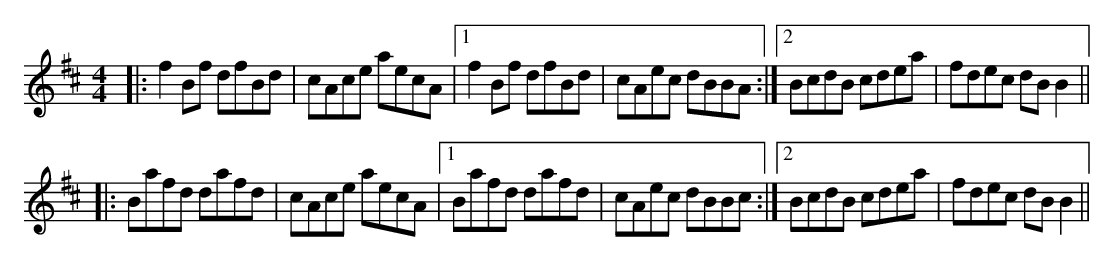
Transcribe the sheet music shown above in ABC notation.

X:1
M:4/4
K:Bmin
|:f2Bf dfBd|cAce aecA|1 f2Bf dfBd|cAec dBBA:|2 BcdB cdea|fdec dBB2||
|:Bafd dafd|cAce aecA|1 Bafd dafd|cAec dBBc:|2 BcdB cdea|fdec dBB2||
